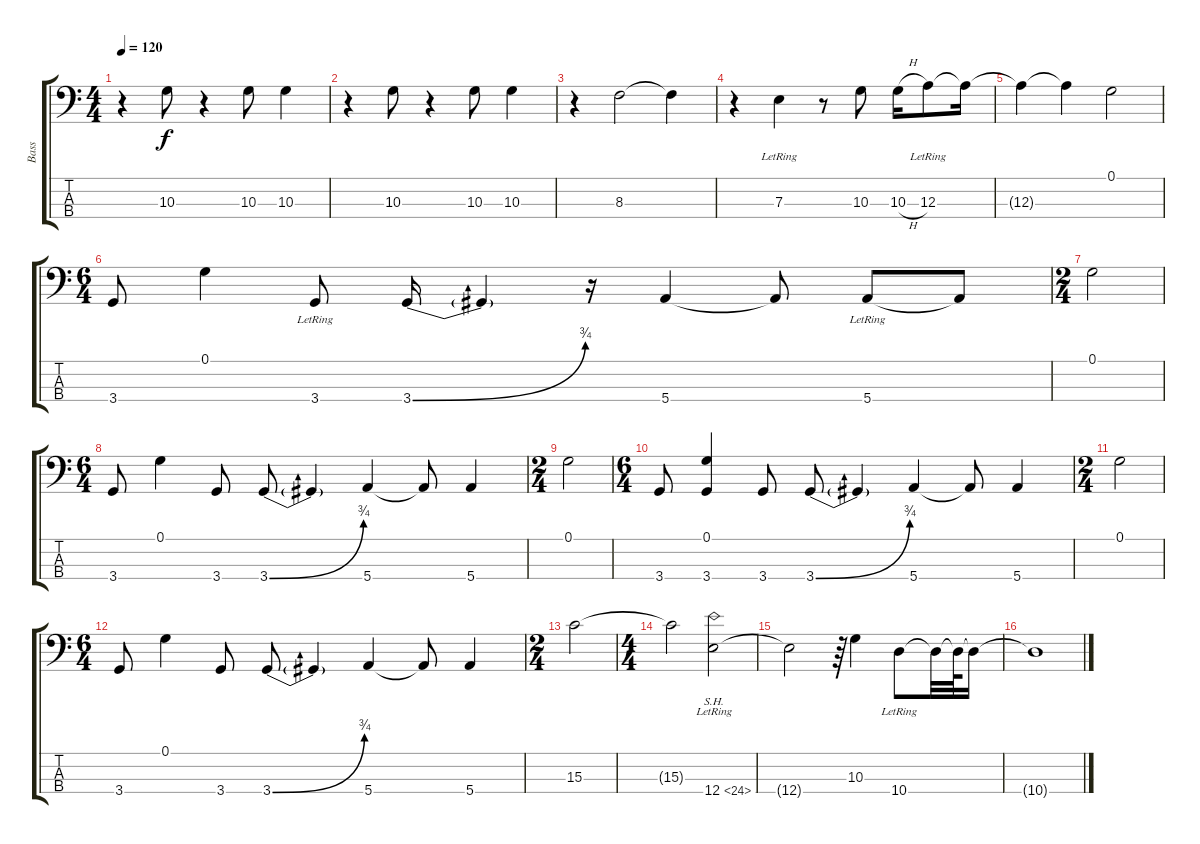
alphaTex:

\track ("Bass" "Bass") {instrument electricbassfinger}
\staff {score tabs}
\tuning (G2 D2 A1 E1) {hide}
\ts (4 4)
\tempo 120
\clef f4
\ks c
r.4{dy f} 10.3.8 r.4 10.3.8 10.3.4 |
r.4 10.3.8 r.4 10.3.8 10.3.4 |
r.4 8.3.2 8.3{t}.4 |
r.4 7.3{lr}.4 r.8 10.3.8 10.3{h}.16 12.3{lr}.8 12.3{t}.16 |
12.3{t}.4 12.3{t}.4 0.1.2 |
\ts (6 4)
3.4.8 0.1.4 3.4{lr}.8 3.4{be (bend 0 0 60 3)}.16 3.4{t}.4 r.16 5.4.4 5.4{t}.8 5.4{lr}.8 5.4{t}.8 |
\ts (2 4)
0.1.2 |
\ts (6 4)
3.4.8 0.1.4 3.4.8 3.4{be (bend 0 0 60 3)}.8 3.4{t}.4 5.4.4 5.4{t}.8 5.4.4 |
\ts (2 4)
0.1.2 |
\ts (6 4)
3.4.8 (0.1 3.4).4 3.4.8 3.4{be (bend 0 0 60 3)}.8 3.4{t}.4 5.4.4 5.4{t}.8 5.4.4 |
\ts (2 4)
0.1.2 |
\ts (6 4)
3.4.8 0.1.4 3.4.8 3.4{be (bend 0 0 60 3)}.8 3.4{t}.4 5.4.4 5.4{t}.8 5.4.4 |
\ts (2 4)
15.3.2 |
\ts (4 4)
15.3{t}.2 12.4{sh 12 lr}.2 |
12.4{t}.2 r.64 10.3.4 10.4{lr}.8 10.4{t}.32 10.4{t}.64 10.4{t}.16 |
10.4{t}.1
